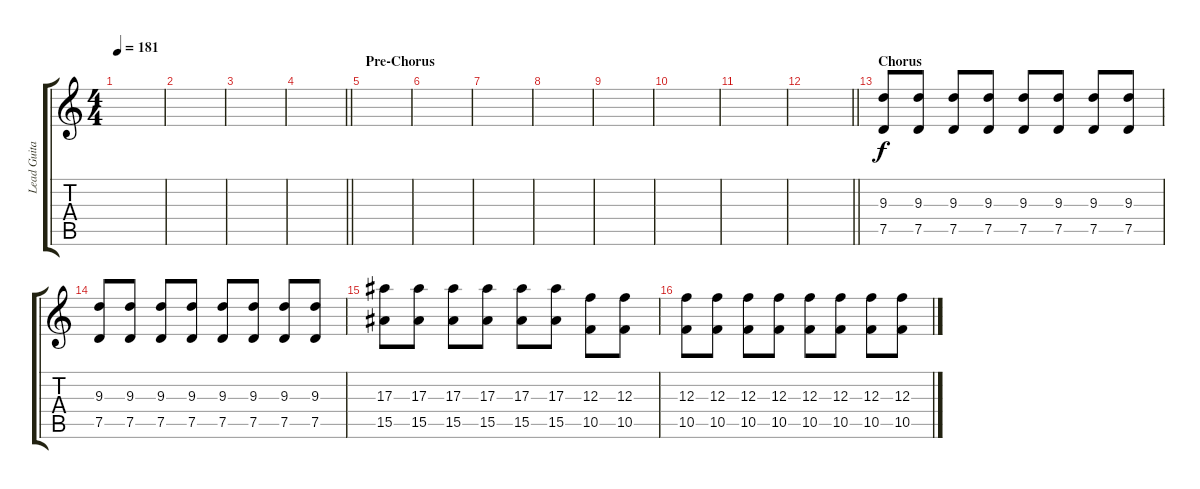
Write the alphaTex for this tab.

\track ("Lead Guitar" "Lead Guita") {instrument distortionguitar}
\staff {score tabs}
\tuning (D4 A3 F3 C3 G2 C2) {hide}
\ts (4 4)
\tempo 181
\clef g2
\ks c
|
|
|
\barLineRight lightlight
|
\section ("" "Pre-Chorus")
|
|
|
|
|
|
|
\barLineRight lightlight
|
\section ("" "Chorus")
(9.3 7.5).8 (9.3 7.5).8 (9.3 7.5).8 (9.3 7.5).8 (9.3 7.5).8 (9.3 7.5).8 (9.3 7.5).8 (9.3 7.5).8 |
(9.3 7.5).8 (9.3 7.5).8 (9.3 7.5).8 (9.3 7.5).8 (9.3 7.5).8 (9.3 7.5).8 (9.3 7.5).8 (9.3 7.5).8 |
(17.3 15.5).8 (17.3 15.5).8 (17.3 15.5).8 (17.3 15.5).8 (17.3 15.5).8 (17.3 15.5).8 (12.3 10.5).8 (12.3 10.5).8 |
(12.3 10.5).8 (12.3 10.5).8 (12.3 10.5).8 (12.3 10.5).8 (12.3 10.5).8 (12.3 10.5).8 (12.3 10.5).8 (12.3 10.5).8
